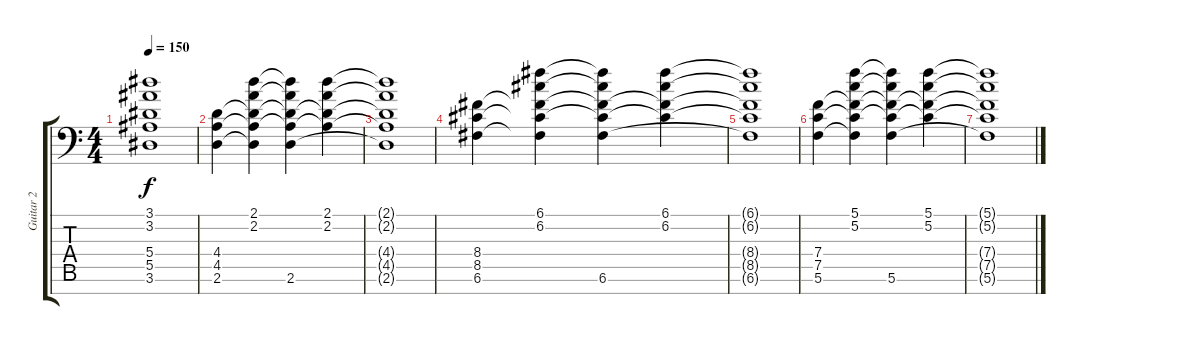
\track ("Guitar 2" "Guitar 2") {instrument distortionguitar}
\staff {score tabs}
\tuning (C4 G3 Eb3 Bb2 F2 C2 G1) {hide}
\ts (4 4)
\tempo 150
\clef f4
\ks c
(3.1{t} 3.2{t} 5.4{t} 5.5{t} 3.6{t}).1{dy f} |
(4.4 4.5 2.6).4 (2.1 2.2 4.4{t} 4.5{t} 2.6{t}).4 (2.1{t} 2.2{t} 4.4{t} 4.5{t} 2.6).4 (2.1 2.2 4.4{t} 4.5{t}).4 |
(2.1{t} 2.2{t} 4.4{t} 4.5{t} 2.6{t}).1 |
(8.4 8.5 6.6).4{volume 0} (6.1 6.2 8.4{t} 8.5{t} 6.6{t}).4 (6.1{t} 6.2{t} 8.4{t} 8.5{t} 6.6).4 (6.1 6.2 8.4{t} 8.5{t}).4 |
(6.1{t} 6.2{t} 8.4{t} 8.5{t} 6.6{t}).1 |
(7.4 7.5 5.6).4 (5.1 5.2 7.4{t} 7.5{t} 5.6{t}).4 (5.1{t} 5.2{t} 7.4{t} 7.5{t} 5.6).4 (5.1 5.2 7.4{t} 7.5{t}).4 |
(5.1{t} 5.2{t} 7.4{t} 7.5{t} 5.6{t}).1
